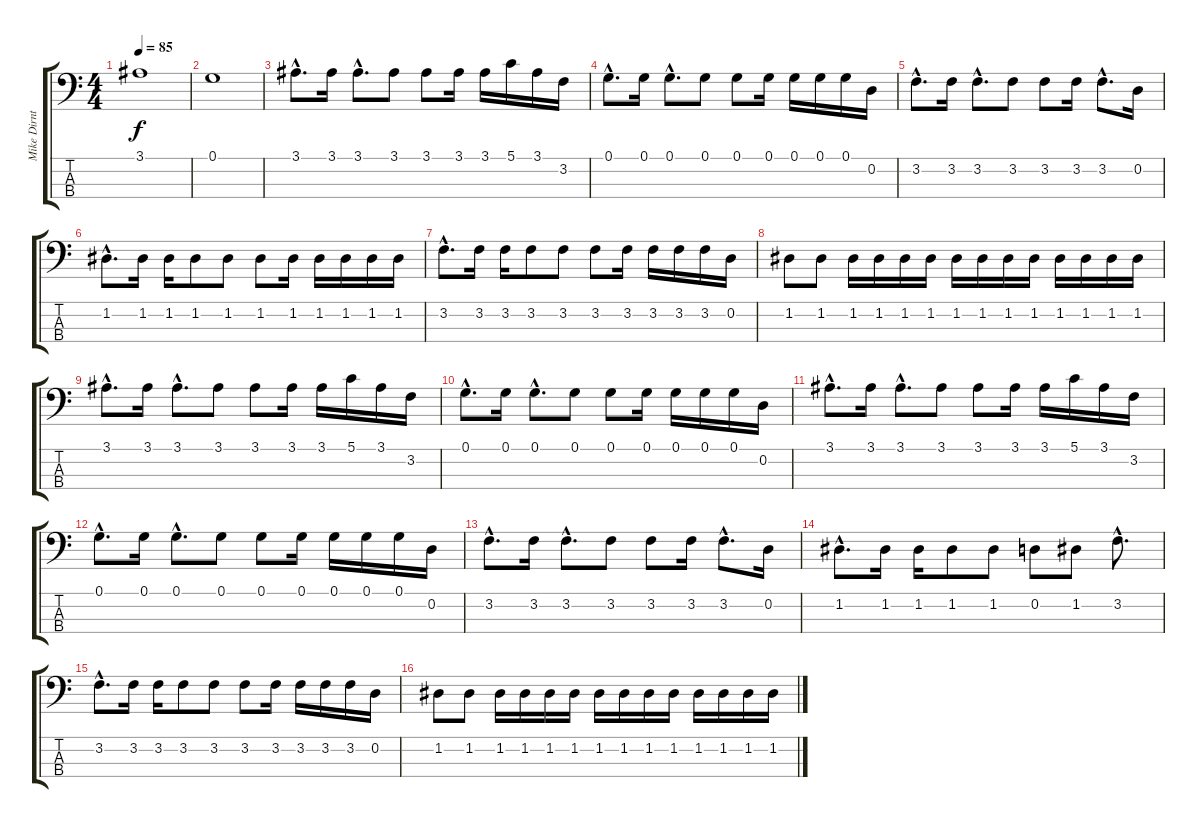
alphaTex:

\track ("Mike Dirnt" "Mike Dirnt") {instrument fretlessbass}
\staff {score tabs}
\tuning (G2 D2 A1 E1) {hide}
\ts (4 4)
\tempo 85
\clef f4
\ks c
3.1.1{dy f instrument fretlessbass} |
0.1.1 |
3.1{hac}.8{d} 3.1.16 3.1{hac}.8{d} 3.1.8 3.1.8 3.1.16 3.1.16 5.1.16 3.1.16 3.2.16 |
0.1{hac}.8{d} 0.1.16 0.1{hac}.8{d} 0.1.8 0.1.8 0.1.16 0.1.16 0.1.16 0.1.16 0.2.16 |
3.2{hac}.8{d} 3.2.16 3.2{hac}.8{d} 3.2.8 3.2.8 3.2.16 3.2{hac}.8{d} 0.2.16 |
1.2{hac}.8{d} 1.2.16 1.2.16 1.2.8 1.2.8 1.2.8 1.2.16 1.2.16 1.2.16 1.2.16 1.2.16 |
3.2{hac}.8{d} 3.2.16 3.2.16 3.2.8 3.2.8 3.2.8 3.2.16 3.2.16 3.2.16 3.2.16 0.2.16 |
1.2.8 1.2.8 1.2.16 1.2.16 1.2.16 1.2.16 1.2.16 1.2.16 1.2.16 1.2.16 1.2.16 1.2.16 1.2.16 1.2.16 |
3.1{hac}.8{d} 3.1.16 3.1{hac}.8{d} 3.1.8 3.1.8 3.1.16 3.1.16 5.1.16 3.1.16 3.2.16 |
0.1{hac}.8{d} 0.1.16 0.1{hac}.8{d} 0.1.8 0.1.8 0.1.16 0.1.16 0.1.16 0.1.16 0.2.16 |
3.1{hac}.8{d} 3.1.16 3.1{hac}.8{d} 3.1.8 3.1.8 3.1.16 3.1.16 5.1.16 3.1.16 3.2.16 |
0.1{hac}.8{d} 0.1.16 0.1{hac}.8{d} 0.1.8 0.1.8 0.1.16 0.1.16 0.1.16 0.1.16 0.2.16 |
3.2{hac}.8{d} 3.2.16 3.2{hac}.8{d} 3.2.8 3.2.8 3.2.16 3.2{hac}.8{d} 0.2.16 |
1.2{hac}.8{d} 1.2.16 1.2.16 1.2.8 1.2.8 0.2.8 1.2.8 3.2{hac}.8{d} |
3.2{hac}.8{d} 3.2.16 3.2.16 3.2.8 3.2.8 3.2.8 3.2.16 3.2.16 3.2.16 3.2.16 0.2.16 |
1.2.8 1.2.8 1.2.16 1.2.16 1.2.16 1.2.16 1.2.16 1.2.16 1.2.16 1.2.16 1.2.16 1.2.16 1.2.16 1.2.16
